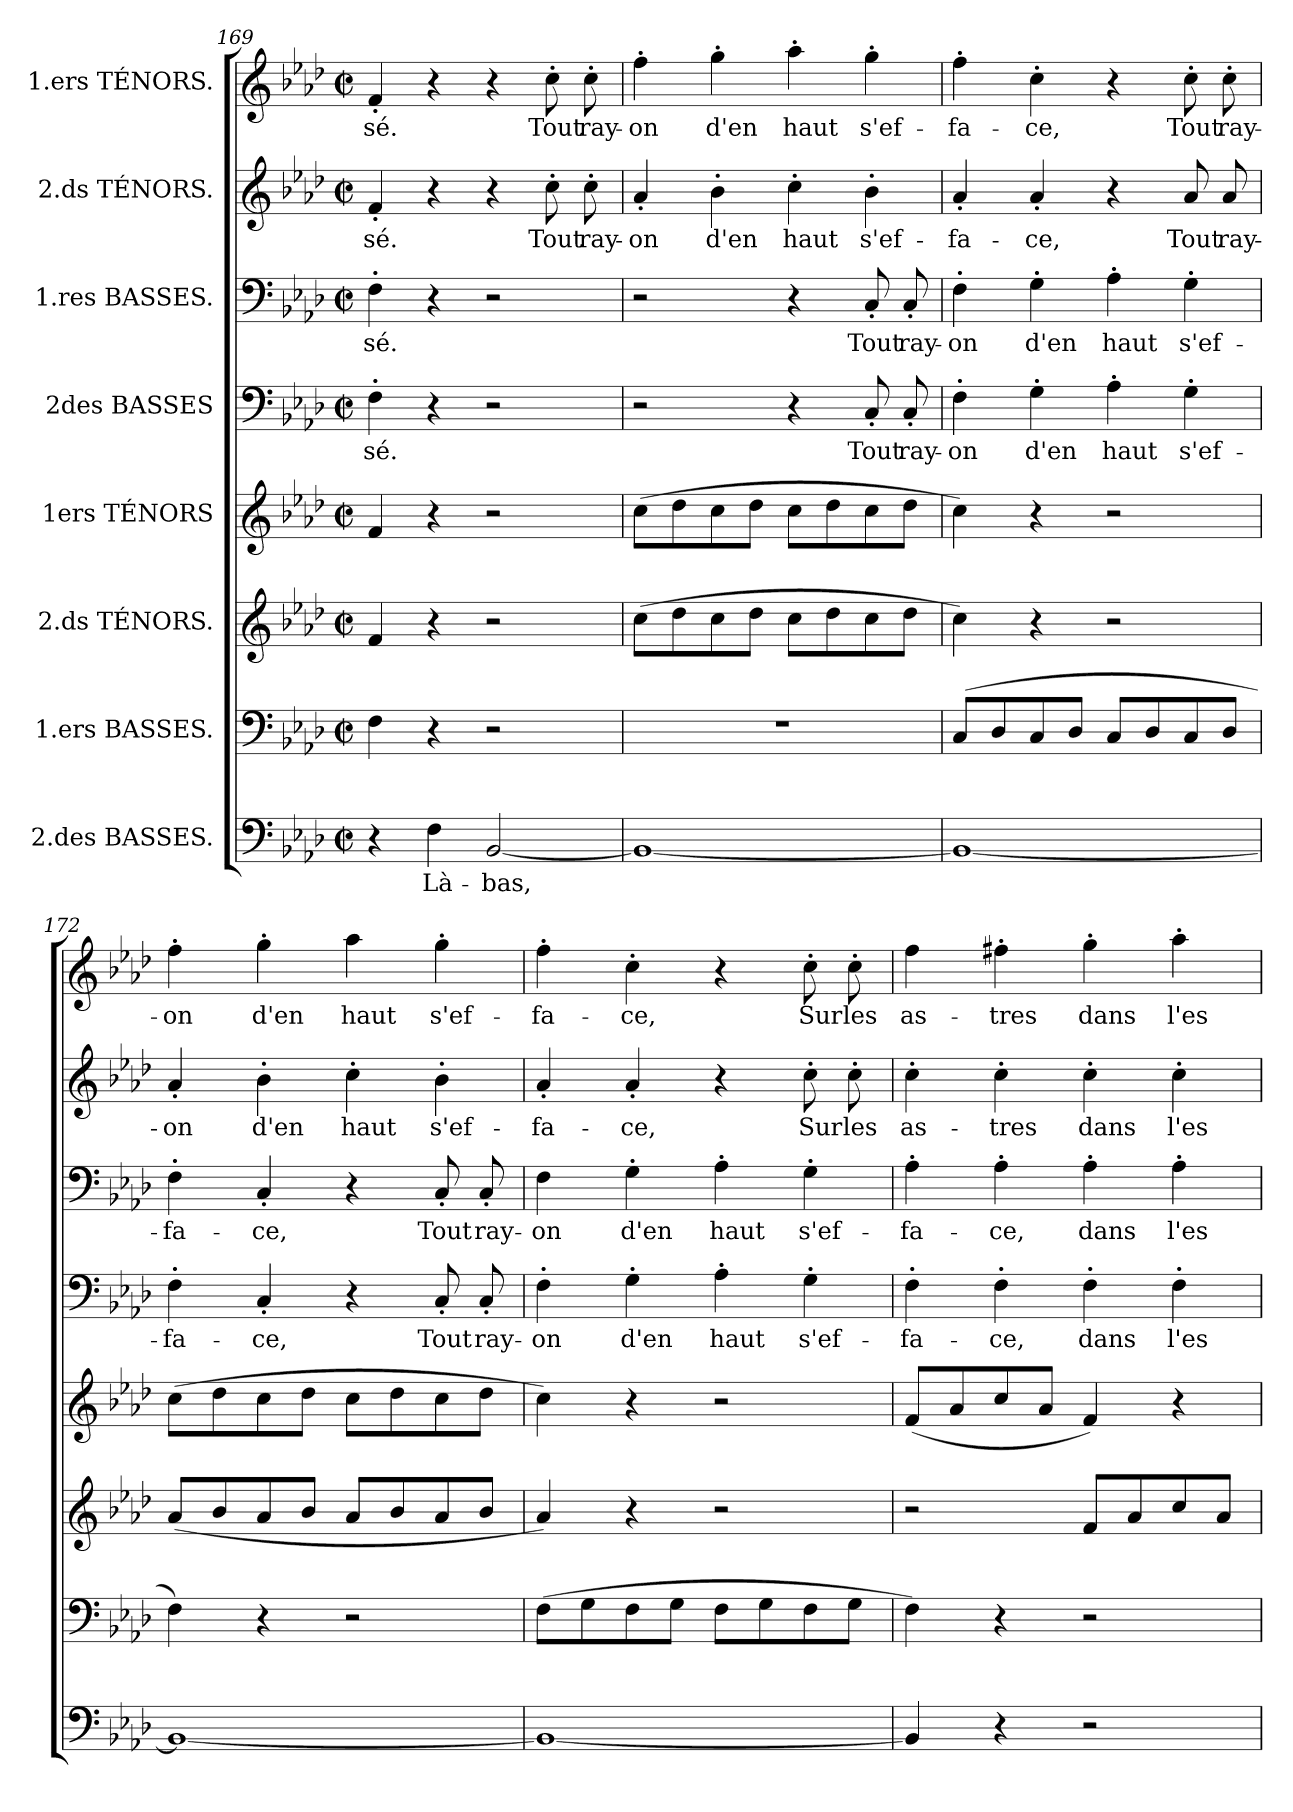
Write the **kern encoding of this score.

**kern	**text	**kern	**kern	**kern	**kern	**text	**kern	**text	**kern	**text	**kern	**text
*part8	*part8	*part7	*part6	*part5	*part4	*part4	*part3	*part3	*part2	*part2	*part1	*part1
*staff8	*staff8	*staff7	*staff6	*staff5	*staff4	*staff4	*staff3	*staff3	*staff2	*staff2	*staff1	*staff1
*I"2.des BASSES.	*	*I"1.ers BASSES.	*I"2.ds TÉNORS.	*I"1ers TÉNORS	*I"2des BASSES	*	*I"1.res BASSES.	*	*I"2.ds TÉNORS.	*	*I"1.ers TÉNORS.	*
*clefF4	*	*clefF4	*clefG2	*clefG2	*clefF4	*	*clefF4	*	*clefG2	*	*clefG2	*
*	*	*	*ITrd7c12	*ITrd7c12	*	*	*	*	*ITrd7c12	*	*ITrd7c12	*
*k[b-e-a-d-]	*	*k[b-e-a-d-]	*k[b-e-a-d-]	*k[b-e-a-d-]	*k[b-e-a-d-]	*	*k[b-e-a-d-]	*	*k[b-e-a-d-]	*	*k[b-e-a-d-]	*
*M2/2	*	*M2/2	*M2/2	*M2/2	*M2/2	*	*M2/2	*	*M2/2	*	*M2/2	*
*met(c|)	*	*met(c|)	*met(c|)	*met(c|)	*met(c|)	*	*met(c|)	*	*met(c|)	*	*met(c|)	*
=169	=169	=169	=169	=169	=169	=169	=169	=169	=169	=169	=169	=169
4r	.	4F\	4F/	4F/	4F'\	-sé.	4F'\	-sé.	4F'/	-sé.	4F'/	-sé.
4F\	Là-	4r	4r	4r	4r	.	4r	.	4r	.	4r	.
[2BB-/	-bas,	2r	2r	2r	2r	.	2r	.	4r	.	4r	.
.	.	.	.	.	.	.	.	.	8c'\	Tout	8c'\	Tout
.	.	.	.	.	.	.	.	.	8c'\	ray-	8c'\	ray-
=170	=170	=170	=170	=170	=170	=170	=170	=170	=170	=170	=170	=170
1BB-/_	.	1r	(8c\L	(8c\L	2r	.	2r	.	4A-'/	-on	4f'\	-on
.	.	.	8d-\	8d-\	.	.	.	.	.	.	.	.
.	.	.	8c\	8c\	.	.	.	.	4B-'\	d'en	4g'\	d'en
.	.	.	8d-\J	8d-\J	.	.	.	.	.	.	.	.
.	.	.	8c\L	8c\L	4r	.	4r	.	4c'\	haut	4a-'\	haut
.	.	.	8d-\	8d-\	.	.	.	.	.	.	.	.
.	.	.	8c\	8c\	8C'/	Tout	8C'/	Tout	4B-'\	s'ef-	4g'\	s'ef-
.	.	.	8d-\J	8d-\J	8C'/	ray-	8C'/	ray-	.	.	.	.
=171	=171	=171	=171	=171	=171	=171	=171	=171	=171	=171	=171	=171
1BB-/_	.	(8C/L	4c\)	4c\)	4F'\	-on	4F'\	-on	4A-'/	-fa-	4f'\	-fa-
.	.	8D-/	.	.	.	.	.	.	.	.	.	.
.	.	8C/	4r	4r	4G'\	d'en	4G'\	d'en	4A-'/	-ce,	4c'\	-ce,
.	.	8D-/J	.	.	.	.	.	.	.	.	.	.
.	.	8C/L	2r	2r	4A-'\	haut	4A-'\	haut	4r	.	4r	.
.	.	8D-/	.	.	.	.	.	.	.	.	.	.
.	.	8C/	.	.	4G'\	s'ef-	4G'\	s'ef-	8A-/	Tout	8c'\	Tout
.	.	8D-/J	.	.	.	.	.	.	8A-/	ray-	8c'\	ray-
!!LO:LB:g=z
=172	=172	=172	=172	=172	=172	=172	=172	=172	=172	=172	=172	=172
1BB-/_	.	4F\)	(8A-/L	(8c\L	4F'\	-fa-	4F'\	-fa-	4A-'/	-on	4f'\	-on
.	.	.	8B-/	8d-\	.	.	.	.	.	.	.	.
.	.	4r	8A-/	8c\	4C'/	-ce,	4C'/	-ce,	4B-'\	d'en	4g'\	d'en
.	.	.	8B-/J	8d-\J	.	.	.	.	.	.	.	.
.	.	2r	8A-/L	8c\L	4r	.	4r	.	4c'\	haut	4a-\	haut
.	.	.	8B-/	8d-\	.	.	.	.	.	.	.	.
.	.	.	8A-/	8c\	8C'/	Tout	8C'/	Tout	4B-'\	s'ef-	4g'\	s'ef-
.	.	.	8B-/J	8d-\J	8C'/	ray-	8C'/	ray-	.	.	.	.
=173	=173	=173	=173	=173	=173	=173	=173	=173	=173	=173	=173	=173
1BB-/_	.	(8F\L	4A-/)	4c\)	4F'\	-on	4F\	-on	4A-'/	-fa-	4f'\	-fa-
.	.	8G\	.	.	.	.	.	.	.	.	.	.
.	.	8F\	4r	4r	4G'\	d'en	4G'\	d'en	4A-'/	-ce,	4c'\	-ce,
.	.	8G\J	.	.	.	.	.	.	.	.	.	.
.	.	8F\L	2r	2r	4A-'\	haut	4A-'\	haut	4r	.	4r	.
.	.	8G\	.	.	.	.	.	.	.	.	.	.
.	.	8F\	.	.	4G'\	s'ef-	4G'\	s'ef-	8c'\	Sur	8c'\	Sur
.	.	8G\J	.	.	.	.	.	.	8c'\	les	8c'\	les
=174	=174	=174	=174	=174	=174	=174	=174	=174	=174	=174	=174	=174
4BB-/]	.	4F\)	2r	(8F/L	4F'\	-fa-	4A-'\	-fa-	4c'\	as-	4f\	as-
.	.	.	.	8A-/	.	.	.	.	.	.	.	.
4r	.	4r	.	8c/	4F'\	-ce,	4A-'\	-ce,	4c'\	-tres	4f#X'\	-tres
.	.	.	.	8A-/J	.	.	.	.	.	.	.	.
2r	.	2r	8F/L	4F/)	4F'\	dans	4A-'\	dans	4c'\	dans	4g'\	dans
.	.	.	8A-/	.	.	.	.	.	.	.	.	.
.	.	.	8c/	4r	4F'\	l'es-	4A-'\	l'es-	4c'\	l'es-	4a-'\	l'es-
.	.	.	8A-/J	.	.	.	.	.	.	.	.	.
=	=	=	=	=	=	=	=	=	=	=	=	=
*-	*-	*-	*-	*-	*-	*-	*-	*-	*-	*-	*-	*-
